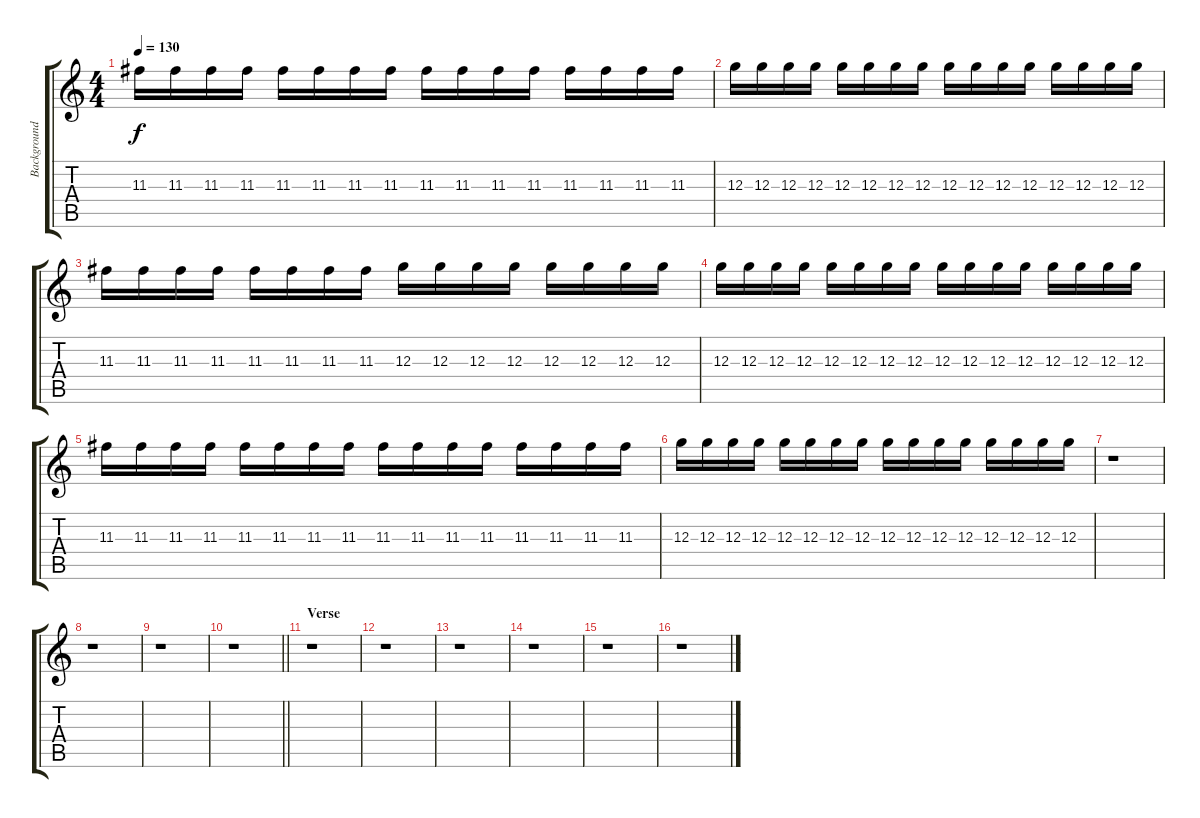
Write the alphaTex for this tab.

\track ("Background [Guitar?]" "Background") {instrument distortionguitar}
\staff {score tabs}
\tuning (E4 B3 G3 D3 A2 E2) {hide}
\ts (4 4)
\tempo 130
\clef g2
\ks c
11.3.16{dy f} 11.3.16 11.3.16 11.3.16 11.3.16 11.3.16 11.3.16 11.3.16 11.3.16 11.3.16 11.3.16 11.3.16 11.3.16 11.3.16 11.3.16 11.3.16 |
12.3.16 12.3.16 12.3.16 12.3.16 12.3.16 12.3.16 12.3.16 12.3.16 12.3.16 12.3.16 12.3.16 12.3.16 12.3.16 12.3.16 12.3.16 12.3.16 |
11.3.16 11.3.16 11.3.16 11.3.16 11.3.16 11.3.16 11.3.16 11.3.16 12.3.16 12.3.16 12.3.16 12.3.16 12.3.16 12.3.16 12.3.16 12.3.16 |
12.3.16 12.3.16 12.3.16 12.3.16 12.3.16 12.3.16 12.3.16 12.3.16 12.3.16 12.3.16 12.3.16 12.3.16 12.3.16 12.3.16 12.3.16 12.3.16 |
11.3.16 11.3.16 11.3.16 11.3.16 11.3.16 11.3.16 11.3.16 11.3.16 11.3.16 11.3.16 11.3.16 11.3.16 11.3.16 11.3.16 11.3.16 11.3.16 |
12.3.16 12.3.16 12.3.16 12.3.16 12.3.16 12.3.16 12.3.16 12.3.16 12.3.16 12.3.16 12.3.16 12.3.16 12.3.16 12.3.16 12.3.16 12.3.16 |
r.1 |
r.1 |
r.1 |
\barLineRight lightlight
r.1 |
\section ("" "Verse")
r.1 |
r.1 |
r.1 |
r.1 |
r.1 |
r.1
